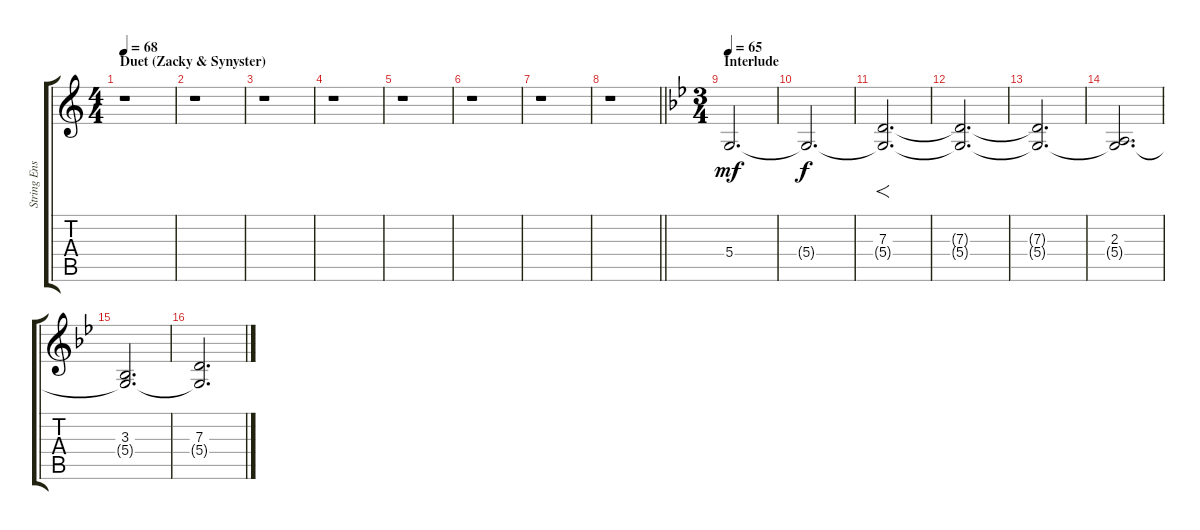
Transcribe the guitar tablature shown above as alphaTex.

\track ("String Ensemble 1" "String Ens") {instrument stringensemble1}
\staff {score tabs}
\tuning (E4 B3 G3 D3 A2 D2) {hide}
\ts (4 4)
\section ("" "Duet (Zacky & Synyster)")
\tempo 68
\clef g2
\ks c
r.1{dy f} |
r.1 |
r.1 |
r.1 |
r.1 |
r.1 |
r.1 |
\barLineRight lightlight
r.1 |
\ts (3 4)
\section ("" "Interlude")
\tempo 65
\ks bb
5.4.2{d dy mf volume 12} |
5.4{t}.2{d dy f} |
(7.3 5.4{t}).2{f d} |
(7.3{t} 5.4{t}).2{d} |
(7.3{t} 5.4{t}).2{d} |
(2.3 5.4{t}).2{d volume 12} |
(3.3 5.4{t}).2{d} |
(7.3 5.4{t}).2{d}
